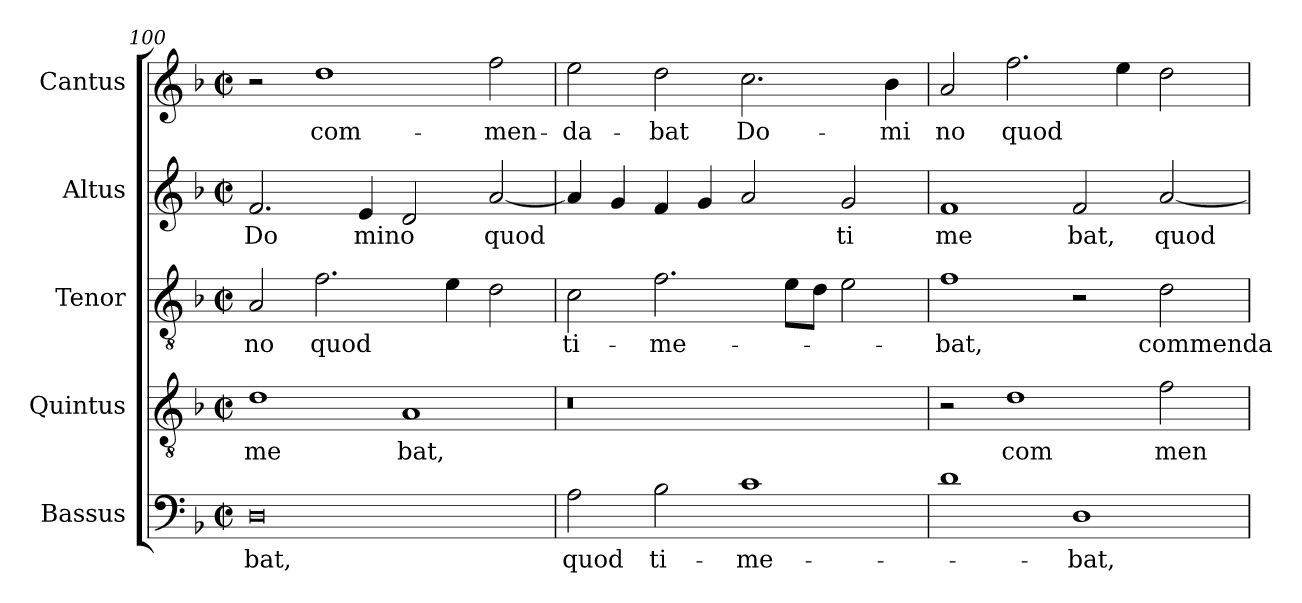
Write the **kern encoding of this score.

**kern	**text	**kern	**text	**kern	**text	**kern	**text	**kern	**text
*part5	*part5	*part4	*part4	*part3	*part3	*part2	*part2	*part1	*part1
*staff5	*staff5	*staff4	*staff4	*staff3	*staff3	*staff2	*staff2	*staff1	*staff1
*I"Bassus	*	*I"Quintus	*	*I"Tenor	*	*I"Altus	*	*I"Cantus	*
*clefF4	*	*clefGv2	*	*clefGv2	*	*clefG2	*	*clefG2	*
*k[b-]	*	*k[b-]	*	*k[b-]	*	*k[b-]	*	*k[b-]	*
*F:	*	*F:	*	*F:	*	*F:	*	*F:	*
*M2/2	*	*M2/2	*	*M2/2	*	*M2/2	*	*M2/2	*
*met(c|)	*	*met(c|)	*	*met(c|)	*	*met(c|)	*	*met(c|)	*
=100	=100	=100	=100	=100	=100	=100	=100	=100	=100
!	!LO:LY:b:cj	!	!LO:LY:b:cj	!	!LO:LY:b:cj	!	!LO:LY:b:cj	!	!
0D	-bat,	1d	me	2A/	no	2.f/	Do	2r	.
!	!	!	!	!	!LO:LY:b	!	!	!	!LO:LY:b:cj
.	.	.	.	2.f\	quod	.	.	1dd	com-
!	!	!	!	!	!	!	!LO:LY:b:cj	!	!
.	.	.	.	.	.	4e/	mino	.	.
!	!	!	!LO:LY:b:cj	!	!	!	!	!	!
.	.	1A	bat,	.	.	2d/	.	.	.
.	.	.	.	4e\	.	.	.	.	.
!	!	!	!	!	!	!	!LO:LY:b	!	!LO:LY:b:cj
.	.	.	.	2d\	.	[<2a/	quod	2ff\	-men-
=101	=101	=101	=101	=101	=101	=101	=101	=101	=101
!	!LO:LY:b:cj	!	!	!	!LO:LY:b:cj	!	!	!	!LO:LY:b:cj
2A\	quod	0r	.	2c\	ti-	4a/]	.	2ee\	-da-
.	.	.	.	.	.	4g/	.	.	.
!	!LO:LY:b:cj	!	!	!	!LO:LY:b	!	!	!	!LO:LY:b:cj
2B-\	ti-	.	.	2.f\	-me-	4f/	.	2dd\	-bat
.	.	.	.	.	.	4g/	.	.	.
!	!LO:LY:b:cj	!	!	!	!	!	!	!	!LO:LY:b:cj
1c	-me-	.	.	.	.	2a/	.	2.cc\	Do-
.	.	.	.	8e\L	.	.	.	.	.
.	.	.	.	8d\J	.	.	.	.	.
!	!	!	!	!	!	!	!LO:LY:b:cj	!	!
.	.	.	.	2e\	.	2g/	ti	.	.
!	!	!	!	!	!	!	!	!	!LO:LY:b:cj
.	.	.	.	.	.	.	.	4b-\	-mi
=102	=102	=102	=102	=102	=102	=102	=102	=102	=102
!	!	!	!	!	!LO:LY:b:cj	!	!LO:LY:b:cj	!	!LO:LY:b:cj
1d	.	2r	.	1f	-bat,	1f	me	2a/	no
!	!	!	!LO:LY:b:cj	!	!	!	!	!	!LO:LY:b
.	.	1d	com	.	.	.	.	2.ff\	quod
!	!LO:LY:b:cj	!	!	!	!	!	!LO:LY:b:cj	!	!
1D	-bat,	.	.	2r	.	2f/	bat,	.	.
.	.	.	.	.	.	.	.	4ee\	.
!	!	!	!LO:LY:b:cj	!	!LO:LY:b	!	!LO:LY:b	!	!
.	.	2f\	men	2d\	commenda-	[<2a/	quod	2dd\	.
=	=	=	=	=	=	=	=	=	=
*-	*-	*-	*-	*-	*-	*-	*-	*-	*-
